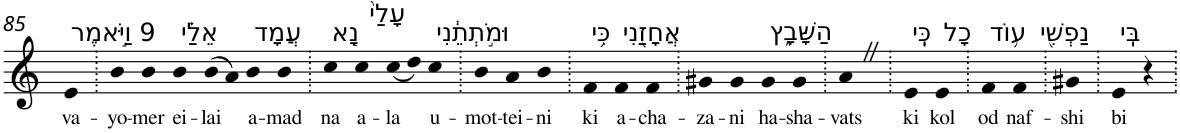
**kern	**text
*part1	*part1
*staff1	*staff1
*I"Piano	*
*I'Pno	*
!!LO:PB:g=z
*clefG2	*
*k[]	*
=85	=85
!LO:TX:a:t=9 וַיֹּ֣אמֶר	!
!	!LO:LY:b
4e	va-
=86.	=86.
!	!LO:LY:b
4b	-yo-
!	!LO:LY:b
4b	-mer
!LO:TX:a:t=אֵלַ֗י	!
!	!LO:LY:b
4b	ei-
!	!LO:LY:b
(>8b	-lai
8a)	.
!LO:TX:a:t=עֲמָד	!
!	!LO:LY:b
4b	a-
!	!LO:LY:b
4b	-mad
=87.	=87.
!LO:TX:a:t=נָ֤א	!
!	!LO:LY:b
4cc	na
!LO:TX:a:t=עָלַי֙	!
!	!LO:LY:b
4cc	a-
!	!LO:LY:b
(<8cc	-la
8dd)	.
!LO:TX:a:t=וּמֹ֣תְתֵ֔נִי	!
!	!LO:LY:b
4cc	u-
=88.	=88.
!	!LO:LY:b
4b	-mot-
!	!LO:LY:b
4a	-tei-
!	!LO:LY:b
4b	-ni
=89.	=89.
!LO:TX:a:t=כִּ֥י	!
!	!LO:LY:b
4f	ki
!LO:TX:a:t=אֲחָזַ֖נִי	!
!	!LO:LY:b
4f	a-
!	!LO:LY:b
4f	-cha-
=90.	=90.
!	!LO:LY:b
4g#X	-za-
!	!LO:LY:b
4g#	-ni
!LO:TX:a:t=הַשָּׁבָ֑ץ	!
!	!LO:LY:b
4g#	ha-
!	!LO:LY:b
4g#	-sha-
=91.	=91.
!	!LO:LY:b
4aZ	-vats
=92.	=92.
!LO:TX:a:t=כִּֽי	!
!	!LO:LY:b
4e	ki
!LO:TX:a:t=כָל	!
!	!LO:LY:b
4e	kol
=93.	=93.
!LO:TX:a:t=ע֥וֹד	!
!	!LO:LY:b
4f	od
!LO:TX:a:t=נַפְשִׁ֖י	!
!	!LO:LY:b
4f	naf-
=94.	=94.
!	!LO:LY:b
4g#X	-shi
=95.	=95.
!LO:TX:a:t=בִּֽי	!
!	!LO:LY:b
4e	bi
4r	.
=.	=.
*-	*-
